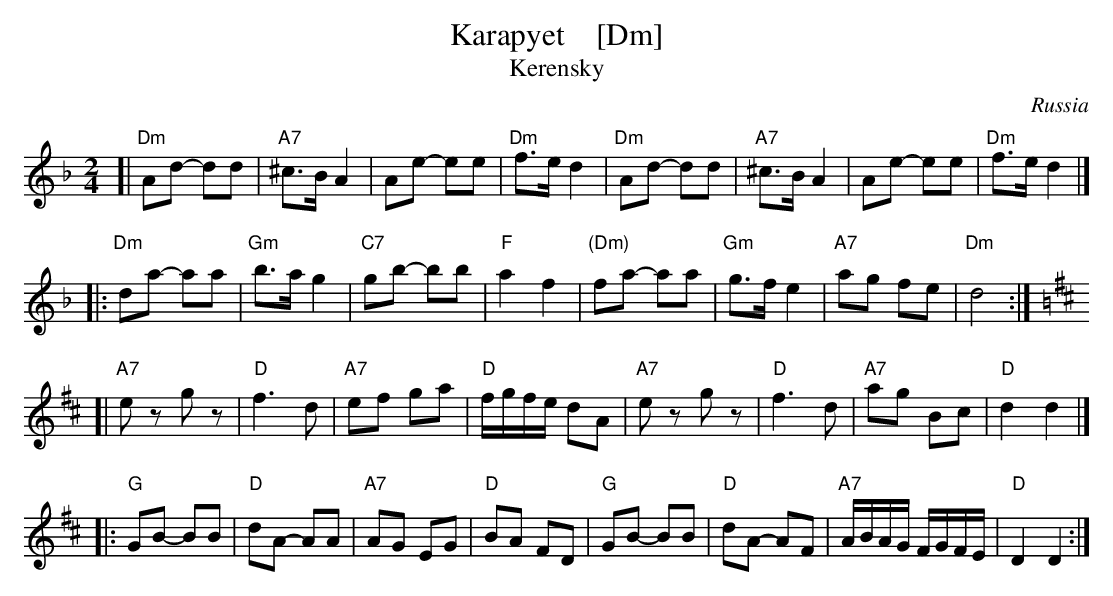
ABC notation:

X:1
T: Karapyet    [Dm]
T: Kerensky
O: Russia
M: 2/4
L: 1/8
K: Dm
[| "Dm"Ad- dd | "A7"^c>B A2 | Ae- ee | "Dm"f>e d2 \
| "Dm"Ad- dd | "A7"^c>B A2 | Ae- ee | "Dm"f>e d2 |]
|: "Dm"da- aa | "Gm"b>a g2 | "C7"gb- bb | "F"a2 f2 \
| "(Dm)"fa- aa | "Gm"g>f e2 | "A7"ag fe | "Dm"d4 :|
K: D
[| "A7"ez gz | "D"f3 d | "A7"ef ga | "D"f/g/f/e/ dA \
| "A7"ez gz | "D"f3 d | "A7"ag Bc | "D"d2 d2 |]
|: "G"GB- BB | "D"dA- AA | "A7"AG EG | "D"BA FD \
| "G"GB- BB | "D"dA- AF | "A7"A/B/A/G/ F/G/F/E/ | "D"D2 D2 :|
